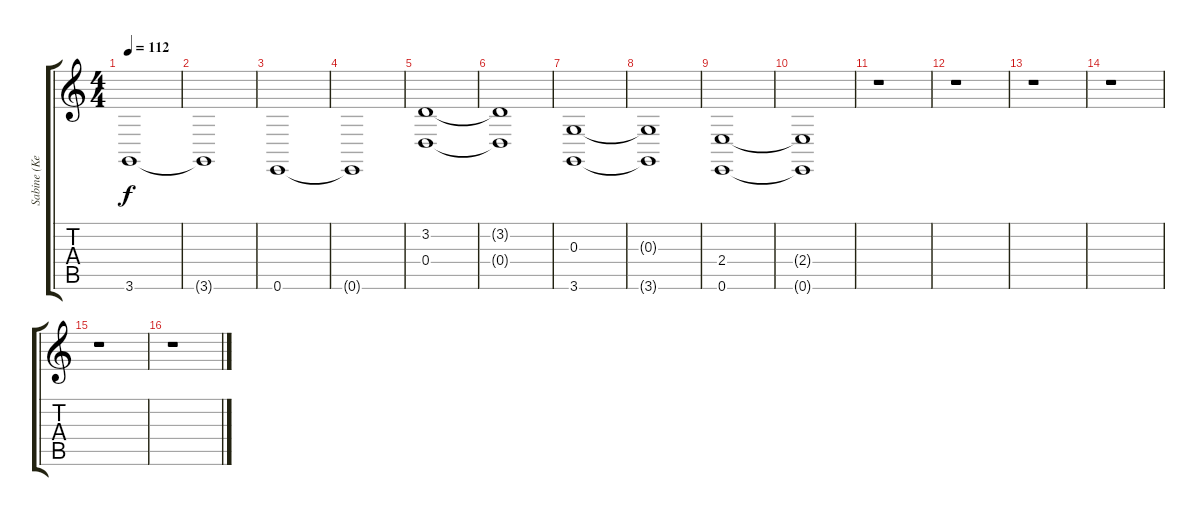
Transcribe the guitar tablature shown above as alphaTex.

\track ("Sabine (KeybLow)" "Sabine (Ke") {instrument stringensemble1}
\staff {score tabs}
\tuning (E4 B3 G3 D3 A2 E2) {hide}
\ts (4 4)
\tempo 112
\clef g2
\ks c
3.6.1{dy f} |
3.6{t}.1 |
0.6.1 |
0.6{t}.1 |
(3.2 0.4).1 |
(3.2{t} 0.4{t}).1 |
(0.3 3.6).1 |
(0.3{t} 3.6{t}).1 |
(2.4 0.6).1 |
(2.4{t} 0.6{t}).1 |
r.1 |
r.1 |
r.1 |
r.1 |
r.1 |
r.1
